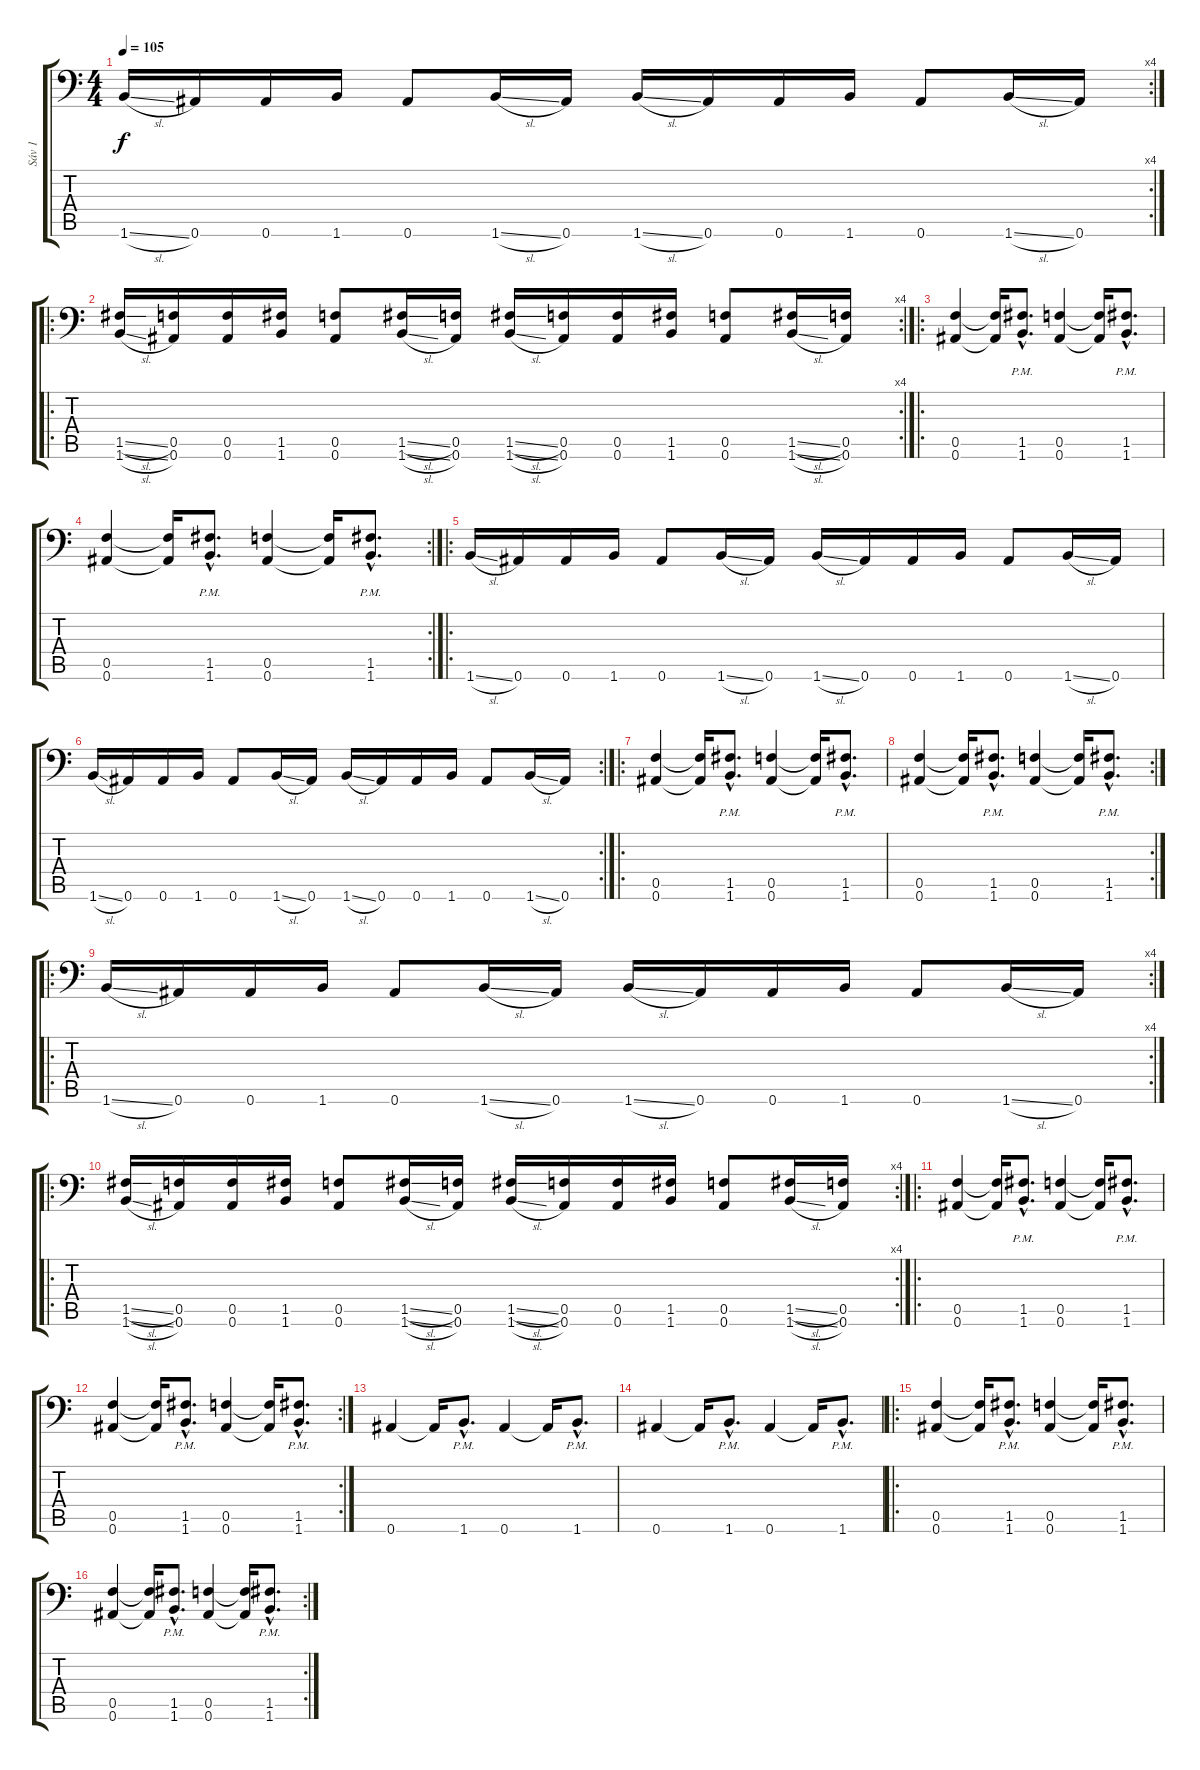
\track ("Sáv 1" "Sáv 1") {instrument distortionguitar}
\staff {score tabs}
\tuning (C4 G3 Eb3 Bb2 F2 Bb1) {hide}
\rc 4
\ts (4 4)
\tempo 105
\clef f4
\ks c
1.6{sl}.16{dy f instrument distortionguitar} 0.6.16 0.6.16 1.6.16 0.6.8 1.6{sl}.16 0.6.16 1.6{sl}.16 0.6.16 0.6.16 1.6.16 0.6.8 1.6{sl}.16 0.6.16 |
\ro
\rc 4
(1.5{sl} 1.6{sl}).16 (0.5 0.6).16 (0.5 0.6).16 (1.5 1.6).16 (0.5 0.6).8 (1.5{sl} 1.6{sl}).16 (0.5 0.6).16 (1.5{sl} 1.6{sl}).16 (0.5 0.6).16 (0.5 0.6).16 (1.5 1.6).16 (0.5 0.6).8 (1.5{sl} 1.6{sl}).16 (0.5 0.6).16 |
\ro
(0.5 0.6).4 (0.5{t} 0.6{t}).16 (1.5{hac pm} 1.6{hac pm}).8{d} (0.5 0.6).4 (0.5{t} 0.6{t}).16 (1.5{hac pm} 1.6{hac pm}).8{d} |
\rc 2
(0.5 0.6).4 (0.5{t} 0.6{t}).16 (1.5{hac pm} 1.6{hac pm}).8{d} (0.5 0.6).4 (0.5{t} 0.6{t}).16 (1.5{hac pm} 1.6{hac pm}).8{d} |
\ro
1.6{sl}.16 0.6.16 0.6.16 1.6.16 0.6.8 1.6{sl}.16 0.6.16 1.6{sl}.16 0.6.16 0.6.16 1.6.16 0.6.8 1.6{sl}.16 0.6.16 |
\rc 2
1.6{sl}.16 0.6.16 0.6.16 1.6.16 0.6.8 1.6{sl}.16 0.6.16 1.6{sl}.16 0.6.16 0.6.16 1.6.16 0.6.8 1.6{sl}.16 0.6.16 |
\ro
(0.5 0.6).4 (0.5{t} 0.6{t}).16 (1.5{hac pm} 1.6{hac pm}).8{d} (0.5 0.6).4 (0.5{t} 0.6{t}).16 (1.5{hac pm} 1.6{hac pm}).8{d} |
\rc 2
(0.5 0.6).4 (0.5{t} 0.6{t}).16 (1.5{hac pm} 1.6{hac pm}).8{d} (0.5 0.6).4 (0.5{t} 0.6{t}).16 (1.5{hac pm} 1.6{hac pm}).8{d} |
\ro
\rc 4
1.6{sl}.16 0.6.16 0.6.16 1.6.16 0.6.8 1.6{sl}.16 0.6.16 1.6{sl}.16 0.6.16 0.6.16 1.6.16 0.6.8 1.6{sl}.16 0.6.16 |
\ro
\rc 4
(1.5{sl} 1.6{sl}).16 (0.5 0.6).16 (0.5 0.6).16 (1.5 1.6).16 (0.5 0.6).8 (1.5{sl} 1.6{sl}).16 (0.5 0.6).16 (1.5{sl} 1.6{sl}).16 (0.5 0.6).16 (0.5 0.6).16 (1.5 1.6).16 (0.5 0.6).8 (1.5{sl} 1.6{sl}).16 (0.5 0.6).16 |
\ro
(0.5 0.6).4 (0.5{t} 0.6{t}).16 (1.5{hac pm} 1.6{hac pm}).8{d} (0.5 0.6).4 (0.5{t} 0.6{t}).16 (1.5{hac pm} 1.6{hac pm}).8{d} |
\rc 2
(0.5 0.6).4 (0.5{t} 0.6{t}).16 (1.5{hac pm} 1.6{hac pm}).8{d} (0.5 0.6).4 (0.5{t} 0.6{t}).16 (1.5{hac pm} 1.6{hac pm}).8{d} |
0.6.4 0.6{t}.16 1.6{hac pm}.8{d} 0.6.4 0.6{t}.16 1.6{hac pm}.8{d} |
0.6.4 0.6{t}.16 1.6{hac pm}.8{d} 0.6.4 0.6{t}.16 1.6{hac pm}.8{d} |
\ro
(0.5 0.6).4 (0.5{t} 0.6{t}).16 (1.5{hac pm} 1.6{hac pm}).8{d} (0.5 0.6).4 (0.5{t} 0.6{t}).16 (1.5{hac pm} 1.6{hac pm}).8{d} |
\rc 2
(0.5 0.6).4 (0.5{t} 0.6{t}).16 (1.5{hac pm} 1.6{hac pm}).8{d} (0.5 0.6).4 (0.5{t} 0.6{t}).16 (1.5{hac pm} 1.6{hac pm}).8{d}
